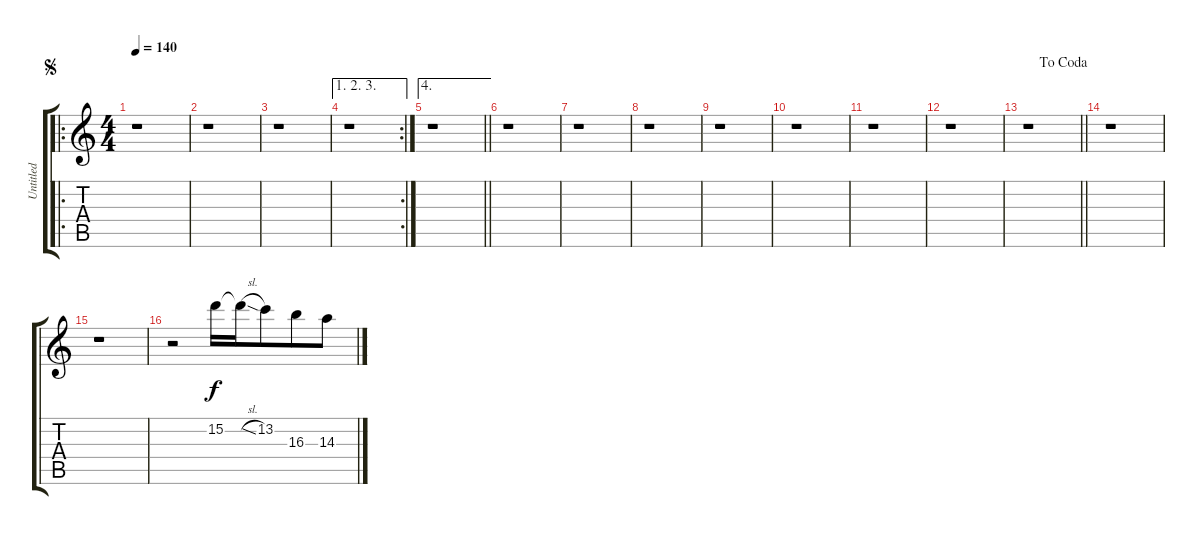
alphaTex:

\track ("Untitled" "Untitled") {instrument distortionguitar}
\staff {score tabs}
\tuning (E4 B3 G3 D3 A2 E2) {hide}
\ro
\ts (4 4)
\jump segno
\tempo 140
\clef g2
\ks c
r.1{dy f} |
r.1 |
r.1 |
\ae (1 2 3)
\rc 2
r.1 |
\ae 4
\barLineRight lightlight
r.1 |
r.1 |
r.1 |
r.1 |
r.1 |
r.1 |
r.1 |
r.1 |
\jump dacoda
\barLineRight lightlight
r.1 |
r.1 |
r.1 |
r.2{beam merge} 15.2.16{beam merge} 15.2{sl t}.16{beam merge} 13.2.8{beam merge} 16.3.8{beam merge} 14.3.8
